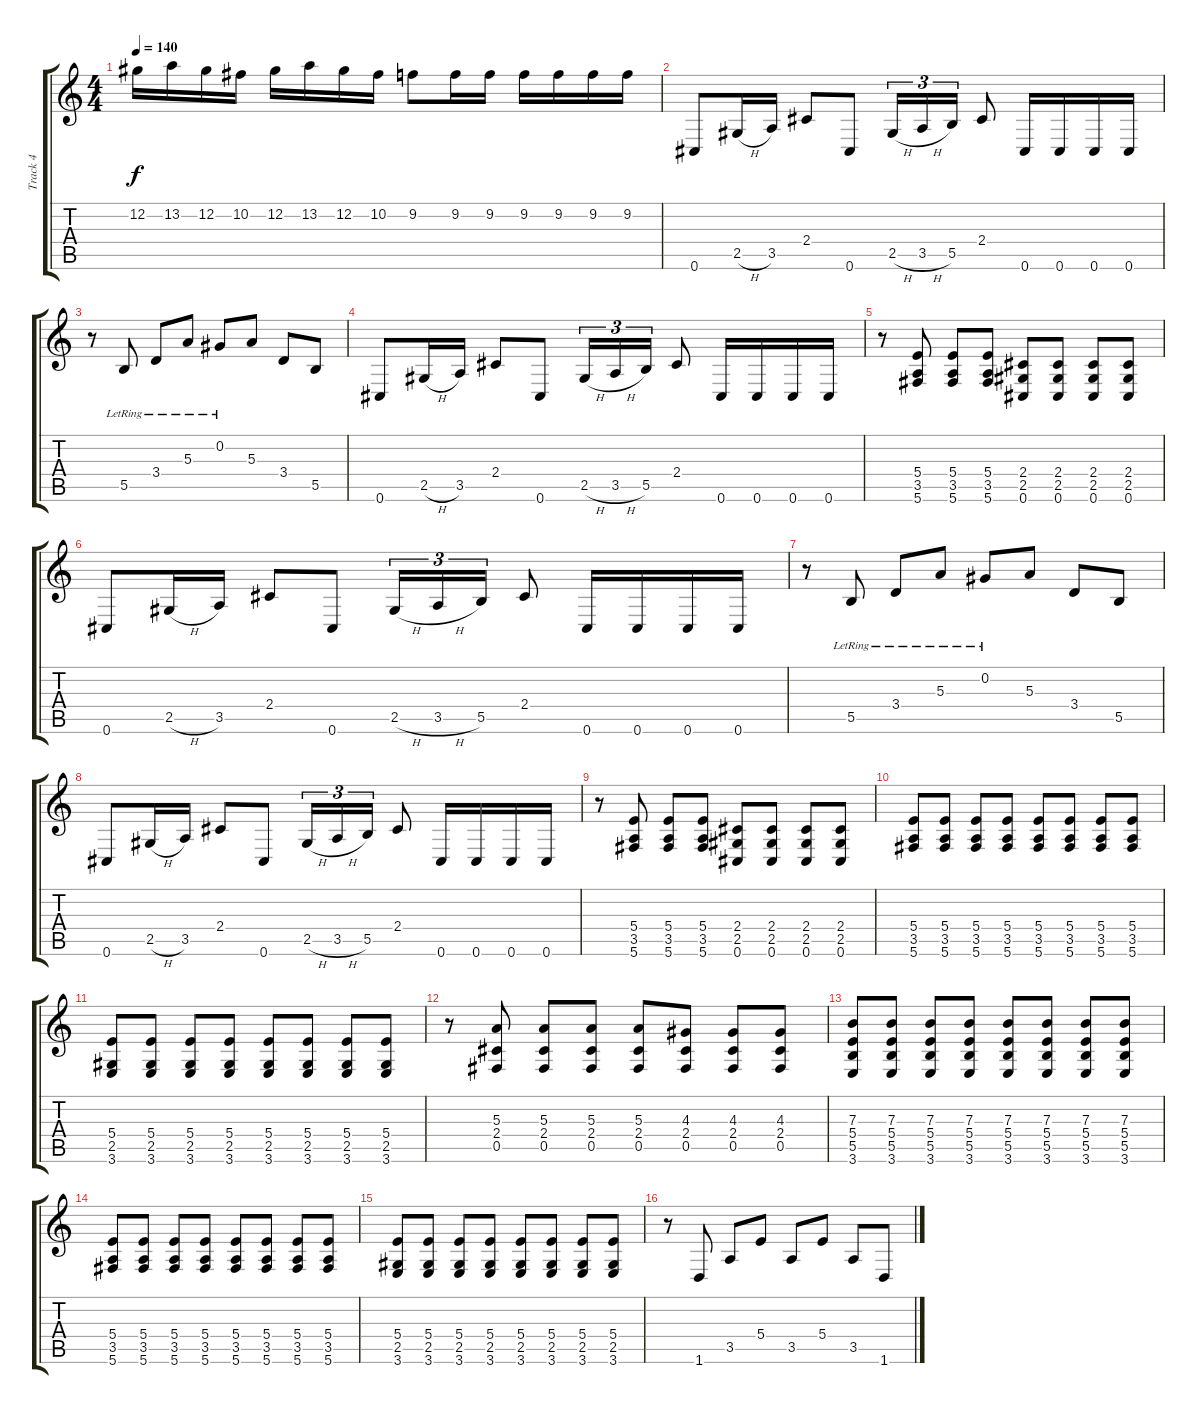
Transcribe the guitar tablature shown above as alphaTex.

\track ("Track 4" "Track 4") {instrument distortionguitar}
\staff {score tabs}
\tuning (Db4 Ab3 E3 B2 Gb2 Db2) {hide}
\ts (4 4)
\tempo 140
\clef g2
\ks c
12.2.16{dy f} 13.2.16 12.2.16 10.2.16 12.2.16 13.2.16 12.2.16 10.2.16 9.2.8 9.2.16 9.2.16 9.2.16 9.2.16 9.2.16 9.2.16 |
0.6.8 2.5{h}.16 3.5.16 2.4.8 0.6.8 2.5{h}.16{tu (3 2)} 3.5{h}.16{tu (3 2)} 5.5.16{tu (3 2)} 2.4.8 0.6.16 0.6.16 0.6.16 0.6.16 |
r.8 5.5{lr}.8 3.4{lr}.8 5.3{lr}.8 0.2{lr}.8 5.3.8 3.4.8 5.5.8 |
0.6.8 2.5{h}.16 3.5.16 2.4.8 0.6.8 2.5{h}.16{tu (3 2)} 3.5{h}.16{tu (3 2)} 5.5.16{tu (3 2)} 2.4.8 0.6.16 0.6.16 0.6.16 0.6.16 |
r.8 (5.4 3.5 5.6).8 (5.4 3.5 5.6).8 (5.4 3.5 5.6).8 (2.4 2.5 0.6).8 (2.4 2.5 0.6).8 (2.4 2.5 0.6).8 (2.4 2.5 0.6).8 |
0.6.8 2.5{h}.16 3.5.16 2.4.8 0.6.8 2.5{h}.16{tu (3 2)} 3.5{h}.16{tu (3 2)} 5.5.16{tu (3 2)} 2.4.8 0.6.16 0.6.16 0.6.16 0.6.16 |
r.8 5.5{lr}.8 3.4{lr}.8 5.3{lr}.8 0.2{lr}.8 5.3.8 3.4.8 5.5.8 |
0.6.8 2.5{h}.16 3.5.16 2.4.8 0.6.8 2.5{h}.16{tu (3 2)} 3.5{h}.16{tu (3 2)} 5.5.16{tu (3 2)} 2.4.8 0.6.16 0.6.16 0.6.16 0.6.16 |
r.8 (5.4 3.5 5.6).8 (5.4 3.5 5.6).8 (5.4 3.5 5.6).8 (2.4 2.5 0.6).8 (2.4 2.5 0.6).8 (2.4 2.5 0.6).8 (2.4 2.5 0.6).8 |
(5.4 3.5 5.6).8 (5.4 3.5 5.6).8 (5.4 3.5 5.6).8 (5.4 3.5 5.6).8 (5.4 3.5 5.6).8 (5.4 3.5 5.6).8 (5.4 3.5 5.6).8 (5.4 3.5 5.6).8 |
(5.4 2.5 3.6).8 (5.4 2.5 3.6).8 (5.4 2.5 3.6).8 (5.4 2.5 3.6).8 (5.4 2.5 3.6).8 (5.4 2.5 3.6).8 (5.4 2.5 3.6).8 (5.4 2.5 3.6).8 |
r.8 (5.3 2.4 0.5).8 (5.3 2.4 0.5).8 (5.3 2.4 0.5).8 (5.3 2.4 0.5).8 (4.3 2.4 0.5).8 (4.3 2.4 0.5).8 (4.3 2.4 0.5).8 |
(7.3 5.4 5.5 3.6).8 (7.3 5.4 5.5 3.6).8 (7.3 5.4 5.5 3.6).8 (7.3 5.4 5.5 3.6).8 (7.3 5.4 5.5 3.6).8 (7.3 5.4 5.5 3.6).8 (7.3 5.4 5.5 3.6).8 (7.3 5.4 5.5 3.6).8 |
(5.4 3.5 5.6).8 (5.4 3.5 5.6).8 (5.4 3.5 5.6).8 (5.4 3.5 5.6).8 (5.4 3.5 5.6).8 (5.4 3.5 5.6).8 (5.4 3.5 5.6).8 (5.4 3.5 5.6).8 |
(5.4 2.5 3.6).8 (5.4 2.5 3.6).8 (5.4 2.5 3.6).8 (5.4 2.5 3.6).8 (5.4 2.5 3.6).8 (5.4 2.5 3.6).8 (5.4 2.5 3.6).8 (5.4 2.5 3.6).8 |
r.8 1.6.8 3.5.8 5.4.8 3.5.8 5.4.8 3.5.8 1.6.8
